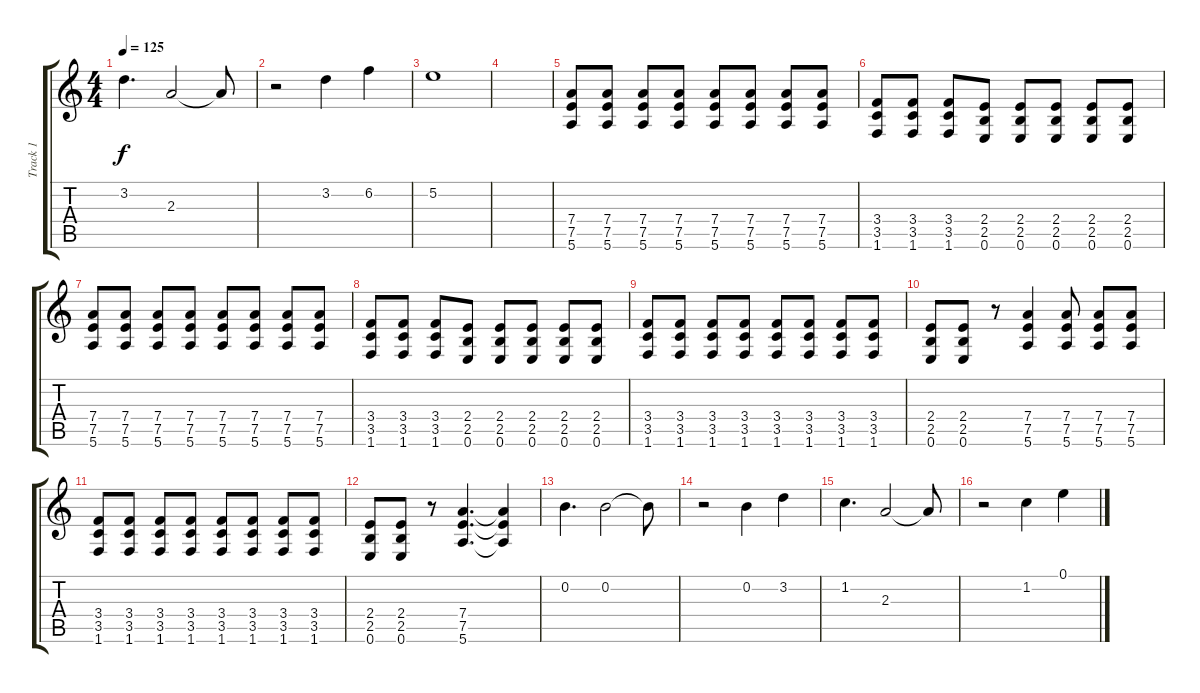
\track ("Track 1" "Track 1") {instrument distortionguitar}
\staff {score tabs}
\tuning (E4 B3 G3 D3 A2 E2) {hide}
\ts (4 4)
\tempo 125
\clef g2
\ks c
3.2.4{d dy f} 2.3.2 2.3{t}.8 |
r.2 3.2.4 6.2.4 |
5.2.1 |
|
(7.4 7.5 5.6).8{instrument distortionguitar} (7.4 7.5 5.6).8 (7.4 7.5 5.6).8 (7.4 7.5 5.6).8 (7.4 7.5 5.6).8 (7.4 7.5 5.6).8 (7.4 7.5 5.6).8 (7.4 7.5 5.6).8 |
(3.4 3.5 1.6).8 (3.4 3.5 1.6).8 (3.4 3.5 1.6).8 (2.4 2.5 0.6).8 (2.4 2.5 0.6).8 (2.4 2.5 0.6).8 (2.4 2.5 0.6).8 (2.4 2.5 0.6).8 |
(7.4 7.5 5.6).8{instrument distortionguitar} (7.4 7.5 5.6).8 (7.4 7.5 5.6).8 (7.4 7.5 5.6).8 (7.4 7.5 5.6).8 (7.4 7.5 5.6).8 (7.4 7.5 5.6).8 (7.4 7.5 5.6).8 |
(3.4 3.5 1.6).8 (3.4 3.5 1.6).8 (3.4 3.5 1.6).8 (2.4 2.5 0.6).8 (2.4 2.5 0.6).8 (2.4 2.5 0.6).8 (2.4 2.5 0.6).8 (2.4 2.5 0.6).8 |
(3.4 3.5 1.6).8 (3.4 3.5 1.6).8 (3.4 3.5 1.6).8 (3.4 3.5 1.6).8 (3.4 3.5 1.6).8 (3.4 3.5 1.6).8 (3.4 3.5 1.6).8 (3.4 3.5 1.6).8 |
(2.4 2.5 0.6).8 (2.4 2.5 0.6).8 r.8 (7.4 7.5 5.6).4 (7.4 7.5 5.6).8 (7.4 7.5 5.6).8 (7.4 7.5 5.6).8 |
(3.4 3.5 1.6).8 (3.4 3.5 1.6).8 (3.4 3.5 1.6).8 (3.4 3.5 1.6).8 (3.4 3.5 1.6).8 (3.4 3.5 1.6).8 (3.4 3.5 1.6).8 (3.4 3.5 1.6).8 |
(2.4 2.5 0.6).8 (2.4 2.5 0.6).8 r.8 (7.4 7.5 5.6).4{d} (7.4{t} 7.5{t} 5.6{t}).4 |
0.2.4{d volume 16 instrument electricguitarclean} 0.2.2 0.2{t}.8 |
r.2 0.2.4 3.2.4 |
1.2.4{d} 2.3.2 2.3{t}.8 |
r.2 1.2.4 0.1.4
